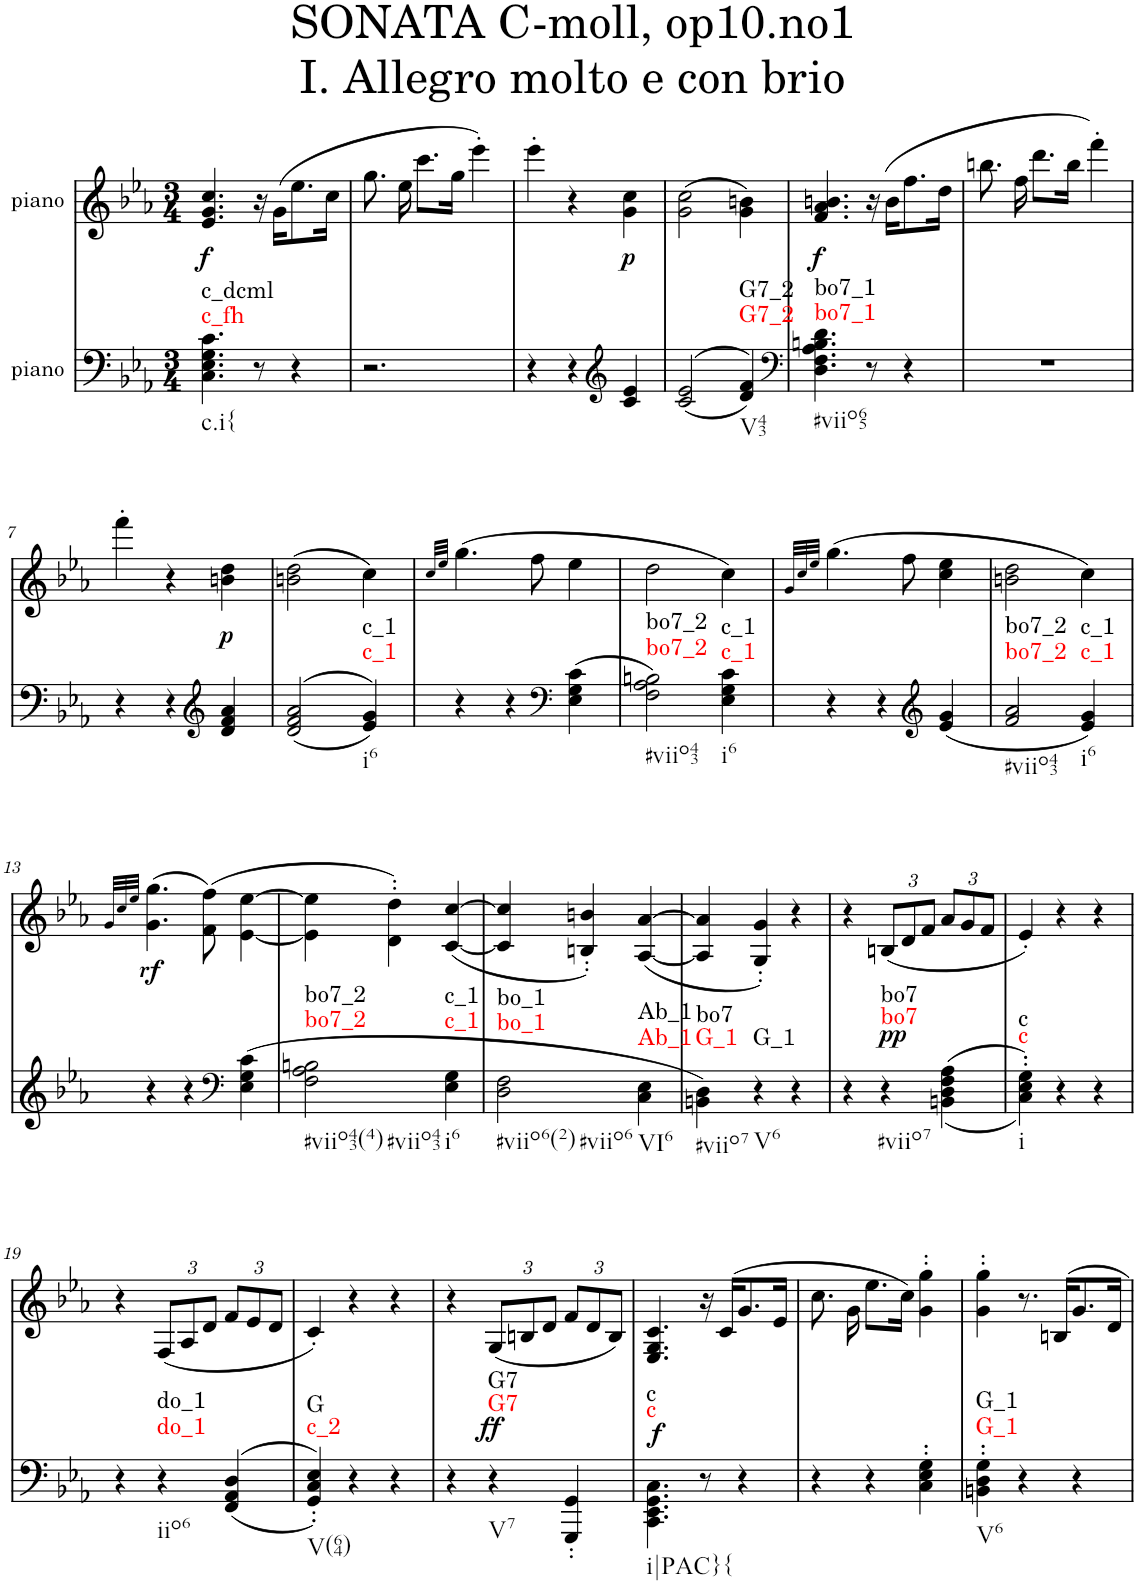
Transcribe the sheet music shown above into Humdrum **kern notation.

**kern	**dynam	**harte	**kern	**dynam
*part2	*part2	*part2	*part1	*part1
*staff2	*staff2	*	*staff1	*staff1
*I"piano	*	*	*I"piano	*
*I'Pno	*	*	*I'Pno	*
*clefF4	*	*	*clefG2	*
*k[b-e-a-]	*	*	*k[b-e-a-]	*
*c:	*	*	*c:	*
*M3/4	*	*	*M3/4	*
=1	=1	=1	=1	=1
!	!	!LO:H:n=1:kt=c_fh	!	!LO:DY:b
!	!	!LO:H:n=2:kt=c_dcml	!	!
4.C\ 4.E-\ 4.G\ 4.c\	.	N N	4.e-/ 4.g/ 4.cc/	f
8r	.	.	16r	.
.	.	.	(16g\KL	.
4r	.	.	8.ee-\	.
.	.	.	16cc\Jk	.
=2	=2	=2	=2	=2
2.r	.	.	8.gg\	.
.	.	.	16ee-\	.
.	.	.	8.ccc\L	.
.	.	.	16gg\Jk	.
.	.	.	4eee-'\)	.
=3	=3	=3	=3	=3
4r	.	.	4eee-'\	.
4r	.	.	4r	.
*clefG2	*	*	*	*
!	!	!	!	!LO:DY:b
4c/ 4e-/	.	.	4g\ 4cc\	p
=4	=4	=4	=4	=4
(>(2c/ 2e-/	.	.	(>2g\ 2cc\	.
!	!	!LO:H:n=1:kt=G7_2	!	!
!	!	!LO:H:n=2:kt=G7_2	!	!
4d/ 4f/))	.	N N	4g\ 4bn\)	.
=5	=5	=5	=5	=5
*clefF4	*	*	*	*
!	!	!LO:H:n=1:kt=bo7_1	!	!LO:DY:b
!	!	!LO:H:n=2:kt=bo7_1	!	!
4.D\ 4.F\ 4.A-\ 4.Bn\ 4.d\	.	N N	4.f/ 4.a-/ 4.bn/	f
8r	.	.	16r	.
.	.	.	(16b\KL	.
4r	.	.	8.ff\	.
.	.	.	16dd\Jk	.
=6	=6	=6	=6	=6
2.r	.	.	8.bbn\	.
.	.	.	16ff\	.
.	.	.	8.ddd\L	.
.	.	.	16bb\Jk	.
.	.	.	4fff'\)	.
!!LO:LB:g=z
=7	=7	=7	=7	=7
4r	.	.	4fff'\	.
4r	.	.	4r	.
*clefG2	*	*	*	*
!	!	!	!	!LO:DY:b
4d/ 4f/ 4a-/	.	.	4bn\ 4dd\	p
=8	=8	=8	=8	=8
(>(2d/ 2f/ 2a-/	.	.	(2bn\ 2dd\	.
!	!	!LO:H:n=1:kt=c_1	!	!
!	!	!LO:H:n=2:kt=c_1	!	!
4e-/ 4g/))	.	N N	4cc\)	.
=9	=9	=9	=9	=9
.	.	.	32qcc/LLL	.
.	.	.	32qee-/JJJ	.
4r	.	.	(4.gg\	.
4r	.	.	.	.
.	.	.	8ff\	.
*clefF4	*	*	*	*
(4E-\ 4G\ 4c\	.	.	4ee-\	.
=10	=10	=10	=10	=10
!	!	!LO:H:n=1:kt=bo7_2	!	!
!	!	!LO:H:n=2:kt=bo7_2	!	!
2F\ 2A-\ 2Bn\)	.	N N	2dd\	.
!	!	!LO:H:n=1:kt=c_1	!	!
!	!	!LO:H:n=2:kt=c_1	!	!
4E-\ 4G\ 4c\	.	N N	4cc\)	.
=11	=11	=11	=11	=11
.	.	.	32qg/LLL	.
.	.	.	32qcc/	.
.	.	.	32qee-/JJJ	.
4r	.	.	(4.gg\	.
4r	.	.	.	.
.	.	.	8ff\	.
*clefG2	*	*	*	*
(4e-/ 4g/	.	.	4cc\ 4ee-\	.
=12	=12	=12	=12	=12
!	!	!LO:H:n=1:kt=bo7_2	!	!
!	!	!LO:H:n=2:kt=bo7_2	!	!
2f/ 2a-/	.	N N	2bn\ 2dd\	.
!	!	!LO:H:n=1:kt=c_1	!	!
!	!	!LO:H:n=2:kt=c_1	!	!
4e-/ 4g/)	.	N N	4cc\)	.
!!LO:LB:g=z
=13	=13	=13	=13	=13
.	.	.	32qg/LLL	.
.	.	.	32qcc/	.
.	.	.	32qee-/JJJ	.
!	!	!	!	!LO:DY:b
4r	.	.	(4.g\ 4.gg\	rf
4r	.	.	.	.
.	.	.	(>8f\ 8ff\)	.
*clefF4	*	*	*	*
(4E-\ 4G\ 4c\	.	.	[4e-\ [4ee-\	.
=14	=14	=14	=14	=14
!	!	!LO:H:n=1:kt=bo7_2	!	!
!	!	!LO:H:n=2:kt=bo7_2	!	!
2F\ 2A-\ 2Bn\	.	N N	4e-\] 4ee-\]	.
.	.	.	4d\' 4dd\')	.
!	!	!LO:H:n=1:kt=c_1	!	!
!	!	!LO:H:n=2:kt=c_1	!	!
4E-\ 4G\	.	N N	([4c/ [4cc/	.
=15	=15	=15	=15	=15
!	!	!LO:H:n=1:kt=bo_1	!	!
!	!	!LO:H:n=2:kt=bo_1	!	!
2D\ 2F\	.	N N	4c/] 4cc/]	.
.	.	.	4Bn/' 4bn/')	.
!	!	!LO:H:n=1:kt=Ab_1	!	!
!	!	!LO:H:n=2:kt=Ab_1	!	!
4C\ 4E-\	.	N N	([4A-/ [4a-/	.
=16	=16	=16	=16	=16
!	!	!LO:H:n=1:kt=G_1	!	!
!	!	!LO:H:n=2:kt=bo7	!	!
4BBn\ 4D\)	.	N N	4A-/] 4a-/]	.
!	!	!LO:H:kt=G_1	!	!
4r	.	N	4G/' 4g/')	.
4r	.	.	4r	.
=17	=17	=17	=17	=17
4r	.	.	4r	.
*	*	*	*Xbrackettup	*
!	!LO:DY:a	!LO:H:n=1:kt=bo7	!	!
!	!	!LO:H:n=2:kt=bo7	!	!
4r	pp	N N	(12Bn/L	.
.	.	.	12d/	.
.	.	.	12f/J	.
(>(<4BBn\ 4D\ 4F\ 4A-\	.	.	12a-/L	.
.	.	.	12g/	.
.	.	.	12f/J	.
=18	=18	=18	=18	=18
!	!	!LO:H:n=1:kt=c	!	!
!	!	!LO:H:n=2:kt=c	!	!
4C\' 4E-\' 4G\'))	.	N N	4e-'/)	.
4r	.	.	4r	.
4r	.	.	4r	.
!!LO:LB:g=z
=19	=19	=19	=19	=19
4r	.	.	4r	.
!	!	!LO:H:n=1:kt=do_1	!	!
!	!	!LO:H:n=2:kt=do_1	!	!
4r	.	N N	(12F/L	.
.	.	.	12A-/	.
.	.	.	12d/J	.
(>(4FF/ 4AA-/ 4D/	.	.	12f/L	.
.	.	.	12e-/	.
.	.	.	12d/J	.
=20	=20	=20	=20	=20
!	!	!LO:H:n=1:kt=c_2	!	!
!	!	!LO:H:n=2:kt=G	!	!
4GG/' 4C/' 4E-/'))	.	N N	4c'/)	.
4r	.	.	4r	.
4r	.	.	4r	.
=21	=21	=21	=21	=21
4r	.	.	4r	.
!	!LO:DY:a	!LO:H:n=1:kt=G7	!	!
!	!	!LO:H:n=2:kt=G7	!	!
4r	ff	N N	(12G/L	.
.	.	.	12Bn/	.
.	.	.	12d/J	.
4GGG/' 4GG/'	.	.	12f/L	.
.	.	.	12d/	.
.	.	.	12B/J)	.
=22	=22	=22	=22	=22
!	!LO:DY:a	!LO:H:n=1:kt=c	!	!
!	!	!LO:H:n=2:kt=c	!	!
4.CC\ 4.EE-\ 4.GG\ 4.C\	f	N N	4.E-/ 4.G/ 4.c/	.
8r	.	.	16r	.
.	.	.	(>16c/KL	.
4r	.	.	8.g/	.
.	.	.	16e-/Jk	.
=23	=23	=23	=23	=23
4r	.	.	8.cc\	.
.	.	.	16g\	.
4r	.	.	8.ee-\L	.
.	.	.	16cc\Jk)	.
4C\' 4E-\' 4G\'	.	.	4g\' 4gg\'	.
=24	=24	=24	=24	=24
!	!	!LO:H:n=1:kt=G_1	!	!
!	!	!LO:H:n=2:kt=G_1	!	!
4BBn\' 4D\' 4G\'	.	N N	4g\' 4gg\'	.
4r	.	.	8.r	.
.	.	.	16Bn/KL	.
4r	.	.	8.g/	.
.	.	.	16d/Jk	.
=	=	=	=	=
*-	*-	*-	*-	*-
